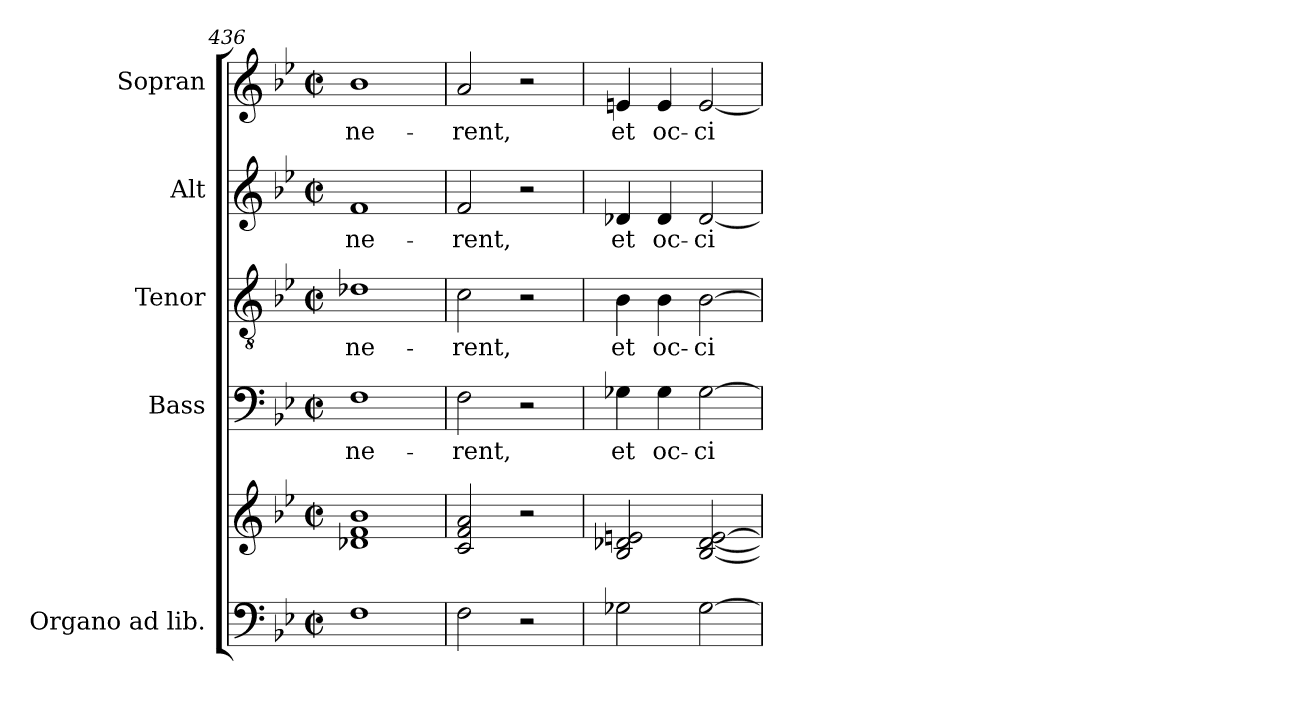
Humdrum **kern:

**kern	**kern	**kern	**text	**kern	**text	**kern	**text	**kern	**text
*part5	*part5	*part4	*part4	*part3	*part3	*part2	*part2	*part1	*part1
*staff6	*staff5	*staff4	*staff4	*staff3	*staff3	*staff2	*staff2	*staff1	*staff1
*I"Organo ad lib.	*	*I"Bass	*	*I"Tenor	*	*I"Alt	*	*I"Sopran	*
*	*	*I'B.	*	*I'T.	*	*I'A.	*	*I'S.	*
*clefF4	*clefG2	*clefF4	*	*clefGv2	*	*clefG2	*	*clefG2	*
*k[b-e-]	*k[b-e-]	*k[b-e-]	*	*k[b-e-]	*	*k[b-e-]	*	*k[b-e-]	*
*B-:	*B-:	*B-:	*	*B-:	*	*B-:	*	*B-:	*
*M2/2	*M2/2	*M2/2	*	*M2/2	*	*M2/2	*	*M2/2	*
*met(c|)	*met(c|)	*met(c|)	*	*met(c|)	*	*met(c|)	*	*met(c|)	*
=436	=436	=436	=436	=436	=436	=436	=436	=436	=436
!	!	!	!LO:LY:b	!	!LO:LY:b	!	!LO:LY:b	!	!LO:LY:b
1F	1d-X 1f 1b-	1F	-ne-	1d-X	-ne-	1f	-ne-	1b-	-ne-
=437	=437	=437	=437	=437	=437	=437	=437	=437	=437
!	!	!	!LO:LY:b	!	!LO:LY:b	!	!LO:LY:b	!	!LO:LY:b
2F\	2c/ 2f/ 2a/	2F\	-rent,	2c\	-rent,	2f/	-rent,	2a/	-rent,
2r	2r	2r	.	2r	.	2r	.	2r	.
!!LO:PB:g=z
=438	=438	=438	=438	=438	=438	=438	=438	=438	=438
!	!	!	!LO:LY:b	!	!LO:LY:b	!	!LO:LY:b	!	!LO:LY:b
2G-X\	2B-/ 2d-X/ 2en/	4G-X\	et	4B-\	et	4d-X/	et	4en/	et
!	!	!	!LO:LY:b	!	!LO:LY:b	!	!LO:LY:b	!	!LO:LY:b
.	.	4G-\	oc-	4B-\	oc-	4d-/	oc-	4e/	oc-
!	!	!	!LO:LY:b	!	!LO:LY:b	!	!LO:LY:b	!	!LO:LY:b
[2G-\	[2B-/ [2d-/ [2e/	[2G-\	-ci-	[2B-\	-ci-	[2d-/	-ci-	[2e/	-ci-
=	=	=	=	=	=	=	=	=	=
*-	*-	*-	*-	*-	*-	*-	*-	*-	*-
